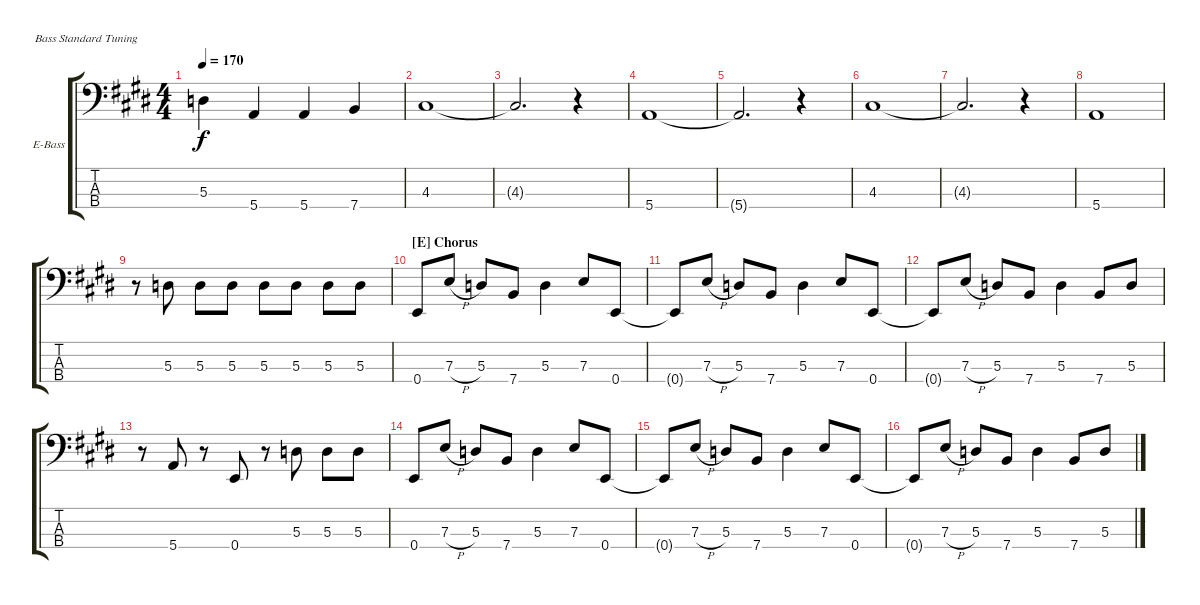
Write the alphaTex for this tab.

\bracketExtendMode groupsimilarinstruments
\firstSystemTrackNameOrientation horizontal
\otherSystemsTrackNameOrientation horizontal
\track ("Bass" "E-Bass") {instrument electricbasspick}
\staff {score tabs}
\tuning (G2 D2 A1 E1)
\ts (4 4)
\tempo 170
\clef f4
\scale
1.07818
\ks e
5.3.4{dy f} 5.4.4 5.4.4 7.4.4 |
\scale
0.921816 4.3.1 |
\scale
1.07818 4.3{t}.2{d} r.4 |
\scale
0.921816 5.4.1 |
\scale
1.07818 5.4{t}.2{d} r.4 |
\scale
0.921816 4.3.1 |
\scale
1.07818 4.3{t}.2{d} r.4 |
\scale
0.921816 5.4.1 |
\scale
1.07818 r.8 5.3.8 5.3.8 5.3.8 5.3.8 5.3.8 5.3.8 5.3.8 |
\section ("E" "Chorus")
\scale
0.921816 0.4.8 7.3{h}.8 5.3.8 7.4.8 5.3.4 7.3.8 0.4.8 |
\scale
1.07818 0.4{t}.8 7.3{h}.8 5.3.8 7.4.8 5.3.4 7.3.8 0.4.8 |
\scale
0.921816 0.4{t}.8 7.3{h}.8 5.3.8 7.4.8 5.3.4 7.4.8 5.3.8 |
\scale
1.07818 r.8 5.4.8 r.8 0.4.8 r.8 5.3.8 5.3.8 5.3.8 |
\scale
0.921816 0.4.8 7.3{h}.8 5.3.8 7.4.8 5.3.4 7.3.8 0.4.8 |
\scale
1.07818 0.4{t}.8 7.3{h}.8 5.3.8 7.4.8 5.3.4 7.3.8 0.4.8 |
\scale
0.921816 0.4{t}.8 7.3{h}.8 5.3.8 7.4.8 5.3.4 7.4.8 5.3.8
